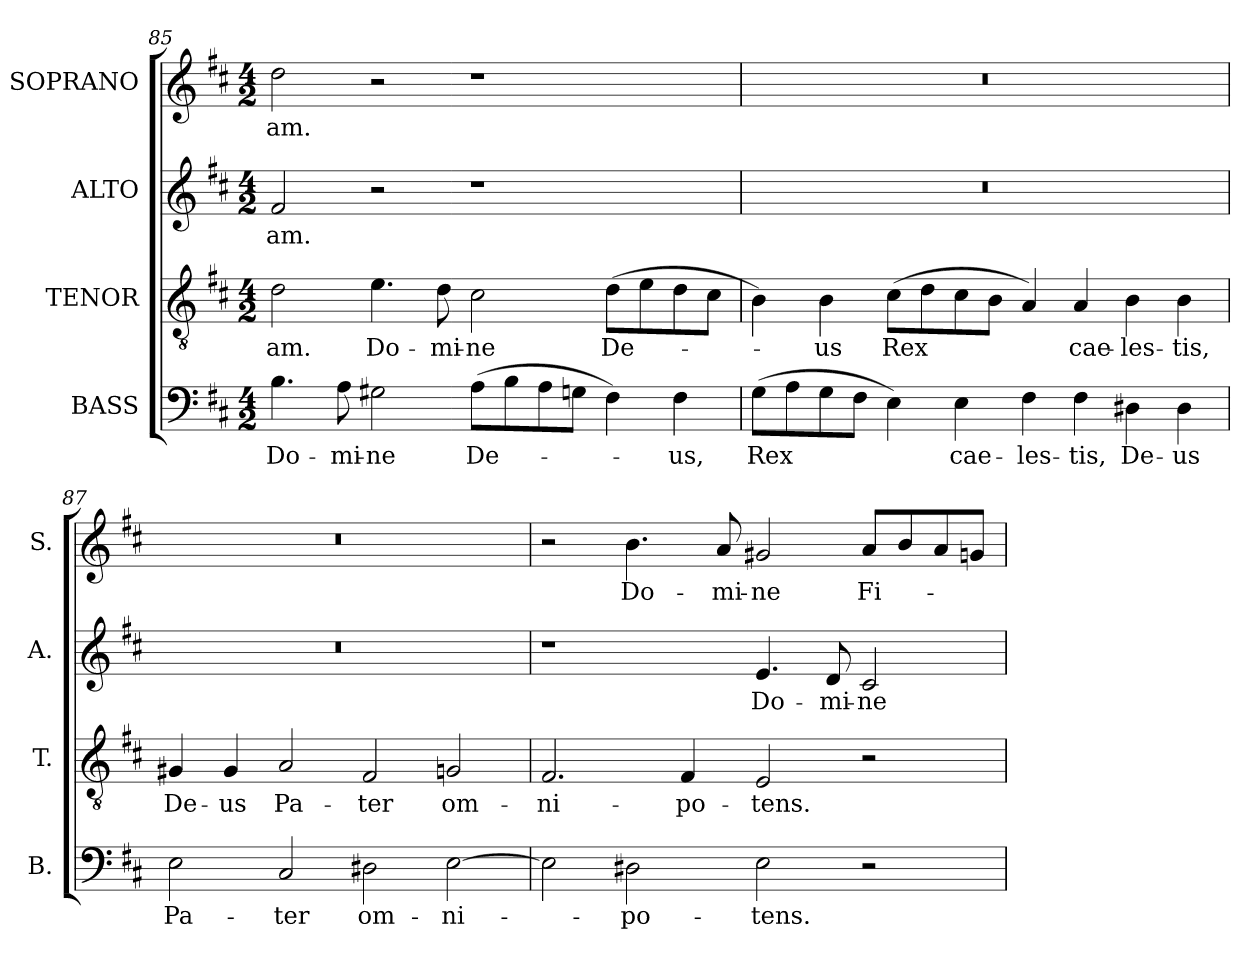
**kern	**text	**kern	**text	**kern	**text	**kern	**text
*part4	*part4	*part3	*part3	*part2	*part2	*part1	*part1
*staff4	*staff4	*staff3	*staff3	*staff2	*staff2	*staff1	*staff1
*I"BASS	*	*I"TENOR	*	*I"ALTO	*	*I"SOPRANO	*
*I'B.	*	*I'T.	*	*I'A.	*	*I'S.	*
*clefF4	*	*clefGv2	*	*clefG2	*	*clefG2	*
*	*	*ITrd7c12	*	*	*	*	*
*k[f#c#]	*	*k[f#c#]	*	*k[f#c#]	*	*k[f#c#]	*
*D:	*	*D:	*	*D:	*	*D:	*
*M4/2	*	*M4/2	*	*M4/2	*	*M4/2	*
=85	=85	=85	=85	=85	=85	=85	=85
!	!LO:LY:b:color=#000000	!	!	!	!	!	!
!	!	!	!LO:LY:b:color=#000000	!	!	!	!
!	!	!	!	!	!LO:LY:b:color=#000000	!	!
!	!	!	!	!	!	!	!LO:LY:b:color=#000000
4.Bi\	Do-	2Di\	-am.	2f#i/	-am.	2ddi\	-am.
!	!LO:LY:b:color=#000000	!	!	!	!	!	!
8Ai\	-mi-	.	.	.	.	.	.
!	!LO:LY:b:color=#000000	!	!	!	!	!	!
!	!	!	!LO:LY:b:color=#000000	!	!	!	!
2G#Xi\	-ne	4.Ei\	Do-	2r	.	2r	.
!	!	!	!LO:LY:b:color=#000000	!	!	!	!
.	.	8Di\	-mi-	.	.	.	.
!	!LO:LY:b:color=#000000	!	!	!	!	!	!
!	!	!	!LO:LY:b:color=#000000	!	!	!	!
(8Ai\L	De-	2C#i\	-ne	1r	.	1r	.
8Bi\	.	.	.	.	.	.	.
8Ai\	.	.	.	.	.	.	.
8Gni\J	.	.	.	.	.	.	.
!	!	!	!LO:LY:b:color=#000000	!	!	!	!
4F#i\)	.	(8Di\L	De-	.	.	.	.
.	.	8Ei\	.	.	.	.	.
!	!LO:LY:b:color=#000000	!	!	!	!	!	!
4F#i\	-us,	8Di\	.	.	.	.	.
.	.	8C#i\J	.	.	.	.	.
!!LO:PB:g=z
=86	=86	=86	=86	=86	=86	=86	=86
!	!LO:LY:b:color=#000000	!	!	!LO:N:vis=1	!	!LO:N:vis=1	!
(8Gi\L	Rex	4BBi\)	.	0r	.	0r	.
8Ai\	.	.	.	.	.	.	.
!	!	!	!LO:LY:b:color=#000000	!	!	!	!
8Gi\	.	4BBi\	-us	.	.	.	.
8F#i\J	.	.	.	.	.	.	.
!	!	!	!LO:LY:b:color=#000000	!	!	!	!
4Ei\)	.	(8C#i\L	Rex	.	.	.	.
.	.	8Di\	.	.	.	.	.
!	!LO:LY:b:color=#000000	!	!	!	!	!	!
4Ei\	cae-	8C#i\	.	.	.	.	.
.	.	8BBi\J	.	.	.	.	.
!	!LO:LY:b:color=#000000	!	!	!	!	!	!
4F#i\	-les-	4AAi/)	.	.	.	.	.
!	!LO:LY:b:color=#000000	!	!	!	!	!	!
!	!	!	!LO:LY:b:color=#000000	!	!	!	!
4F#i\	-tis,	4AAi/	cae-	.	.	.	.
!	!LO:LY:b:color=#000000	!	!	!	!	!	!
!	!	!	!LO:LY:b:color=#000000	!	!	!	!
4D#Xi\	De-	4BBi\	-les-	.	.	.	.
!	!LO:LY:b:color=#000000	!	!	!	!	!	!
!	!	!	!LO:LY:b:color=#000000	!	!	!	!
4D#i\	-us	4BBi\	-tis,	.	.	.	.
=87	=87	=87	=87	=87	=87	=87	=87
!	!LO:LY:b:color=#000000	!	!	!	!	!	!
!	!	!	!LO:LY:b:color=#000000	!LO:N:vis=1	!	!LO:N:vis=1	!
2Ei\	Pa-	4GG#Xi/	De-	0r	.	0r	.
!	!	!	!LO:LY:b:color=#000000	!	!	!	!
.	.	4GG#i/	-us	.	.	.	.
!	!LO:LY:b:color=#000000	!	!	!	!	!	!
!	!	!	!LO:LY:b:color=#000000	!	!	!	!
2C#i/	-ter	2AAi/	Pa-	.	.	.	.
!	!LO:LY:b:color=#000000	!	!	!	!	!	!
!	!	!	!LO:LY:b:color=#000000	!	!	!	!
2D#Xi\	om-	2FF#i/	-ter	.	.	.	.
!	!LO:LY:b:color=#000000	!	!	!	!	!	!
!	!	!	!LO:LY:b:color=#000000	!	!	!	!
[2Ei\	-ni-	2GGni/	om-	.	.	.	.
=88	=88	=88	=88	=88	=88	=88	=88
!	!	!	!LO:LY:b:color=#000000	!	!	!	!
2Ei\]	.	2.FF#i/	-ni-	1r	.	2r	.
!	!LO:LY:b:color=#000000	!	!	!	!	!	!
!	!	!	!	!	!	!	!LO:LY:b:color=#000000
2D#Xi\	-po-	.	.	.	.	4.bi\	Do-
!	!	!	!LO:LY:b:color=#000000	!	!	!	!
.	.	4FF#i/	-po-	.	.	.	.
!	!	!	!	!	!	!	!LO:LY:b:color=#000000
.	.	.	.	.	.	8ai/	-mi-
!	!LO:LY:b:color=#000000	!	!	!	!	!	!
!	!	!	!LO:LY:b:color=#000000	!	!	!	!
!	!	!	!	!	!LO:LY:b:color=#000000	!	!
!	!	!	!	!	!	!	!LO:LY:b:color=#000000
2Ei\	-tens.	2EEi/	-tens.	4.ei/	Do-	2g#Xi/	-ne
!	!	!	!	!	!LO:LY:b:color=#000000	!	!
.	.	.	.	8di/	-mi-	.	.
!	!	!	!	!	!LO:LY:b:color=#000000	!	!
!	!	!	!	!	!	!	!LO:LY:b:color=#000000
2r	.	2r	.	2c#i/	-ne	8ai/L	Fi-
.	.	.	.	.	.	8bi/	.
.	.	.	.	.	.	8ai/	.
.	.	.	.	.	.	8gni/J	.
=	=	=	=	=	=	=	=
*-	*-	*-	*-	*-	*-	*-	*-
